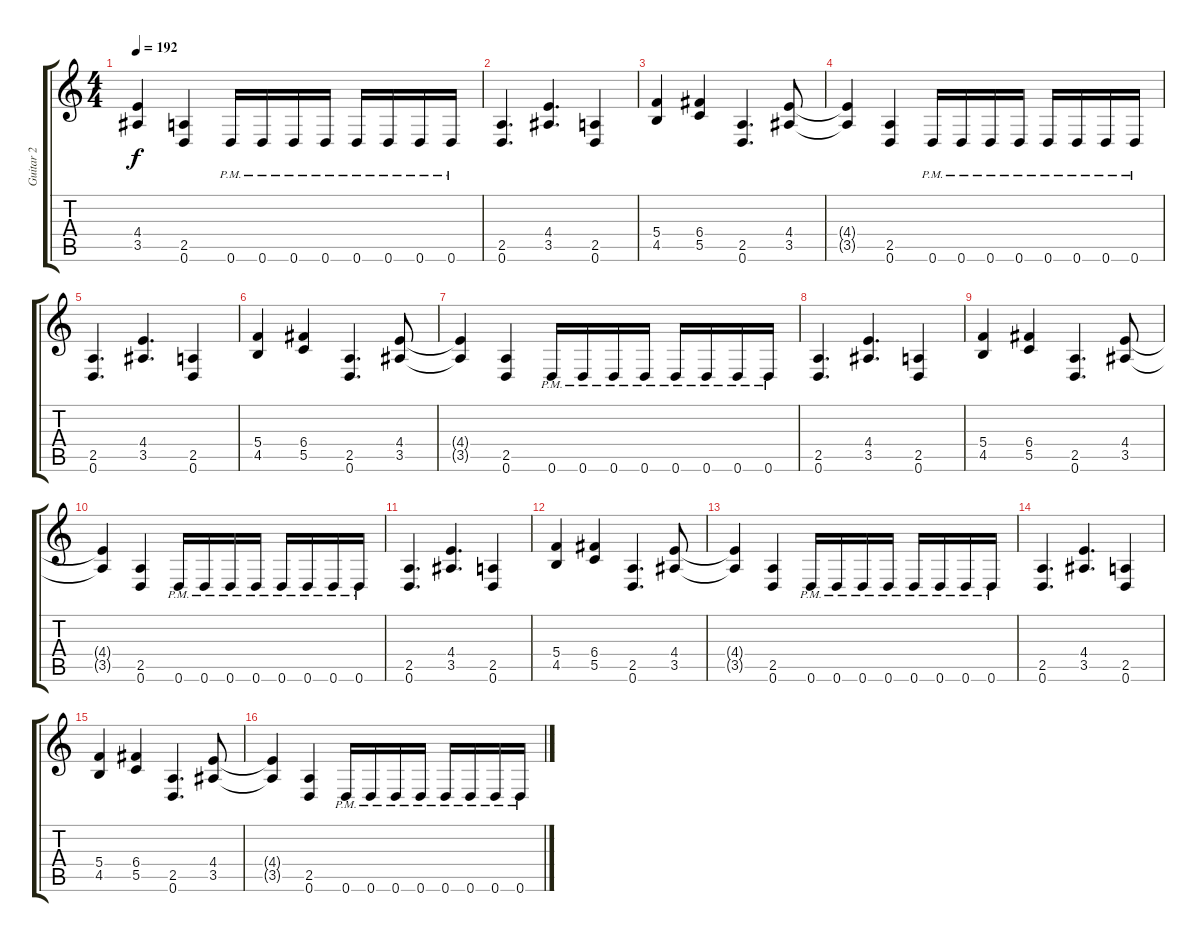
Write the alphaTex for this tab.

\track ("Guitar 2" "Guitar 2") {instrument distortionguitar}
\staff {score tabs}
\tuning (D4 A3 F3 C3 G2 D2) {hide}
\ts (4 4)
\tempo 192
\clef g2
\ks c
(4.4{t} 3.5{t}).4{dy f} (2.5 0.6).4 0.6{pm}.16 0.6{pm}.16 0.6{pm}.16 0.6{pm}.16 0.6{pm}.16 0.6{pm}.16 0.6{pm}.16 0.6{pm}.16 |
(2.5 0.6).4{d} (4.4 3.5).4{d} (2.5 0.6).4 |
(5.4 4.5).4 (6.4 5.5).4 (2.5 0.6).4{d} (4.4 3.5).8 |
(4.4{t} 3.5{t}).4 (2.5 0.6).4 0.6{pm}.16 0.6{pm}.16 0.6{pm}.16 0.6{pm}.16 0.6{pm}.16 0.6{pm}.16 0.6{pm}.16 0.6{pm}.16 |
(2.5 0.6).4{d} (4.4 3.5).4{d} (2.5 0.6).4 |
(5.4 4.5).4 (6.4 5.5).4 (2.5 0.6).4{d} (4.4 3.5).8 |
(4.4{t} 3.5{t}).4 (2.5 0.6).4 0.6{pm}.16 0.6{pm}.16 0.6{pm}.16 0.6{pm}.16 0.6{pm}.16 0.6{pm}.16 0.6{pm}.16 0.6{pm}.16 |
(2.5 0.6).4{d} (4.4 3.5).4{d} (2.5 0.6).4 |
(5.4 4.5).4 (6.4 5.5).4 (2.5 0.6).4{d} (4.4 3.5).8 |
(4.4{t} 3.5{t}).4 (2.5 0.6).4 0.6{pm}.16 0.6{pm}.16 0.6{pm}.16 0.6{pm}.16 0.6{pm}.16 0.6{pm}.16 0.6{pm}.16 0.6{pm}.16 |
(2.5 0.6).4{d} (4.4 3.5).4{d} (2.5 0.6).4 |
(5.4 4.5).4 (6.4 5.5).4 (2.5 0.6).4{d} (4.4 3.5).8 |
(4.4{t} 3.5{t}).4 (2.5 0.6).4 0.6{pm}.16 0.6{pm}.16 0.6{pm}.16 0.6{pm}.16 0.6{pm}.16 0.6{pm}.16 0.6{pm}.16 0.6{pm}.16 |
(2.5 0.6).4{d} (4.4 3.5).4{d} (2.5 0.6).4 |
(5.4 4.5).4 (6.4 5.5).4 (2.5 0.6).4{d} (4.4 3.5).8 |
(4.4{t} 3.5{t}).4 (2.5 0.6).4 0.6{pm}.16 0.6{pm}.16 0.6{pm}.16 0.6{pm}.16 0.6{pm}.16 0.6{pm}.16 0.6{pm}.16 0.6{pm}.16
